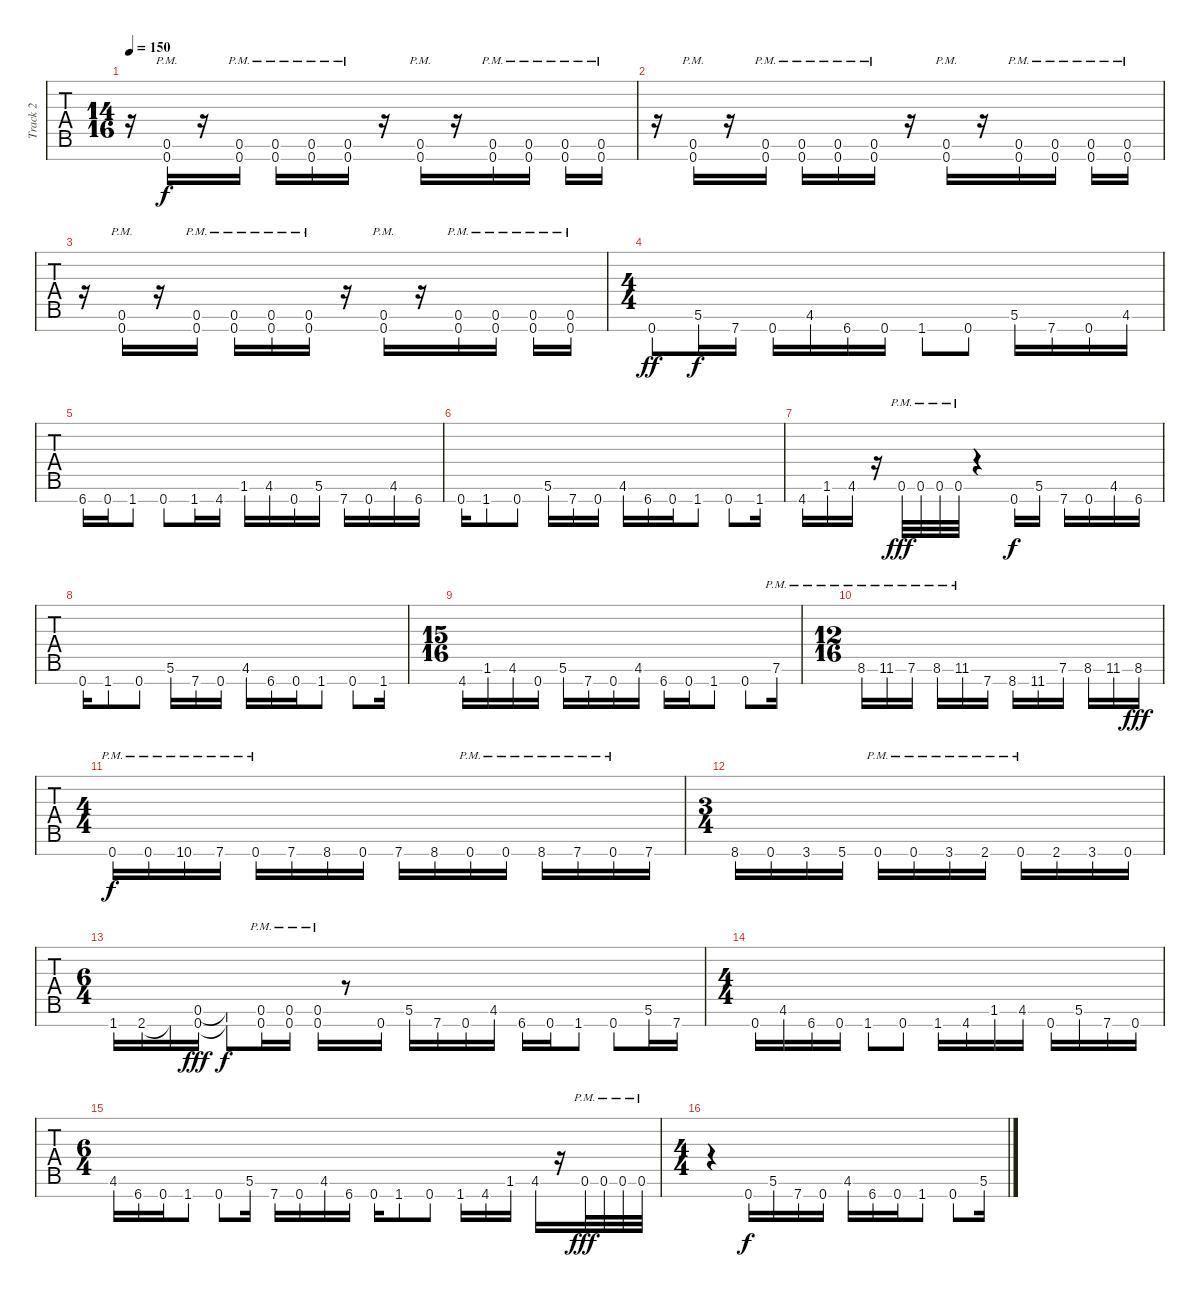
\track ("Track 2" "Track 2") {instrument distortionguitar}
\staff {tabs}
\tuning (E4 B3 G3 D3 A2 E2 A1) {hide}
\ts (14 16)
\tempo 150
\clef f4
\ks c
r.16{dy f} (0.6{pm} 0.7{pm}).16 r.16 (0.6{pm} 0.7{pm}).16 (0.6{pm} 0.7{pm}).16 (0.6{pm} 0.7{pm}).16 (0.6{pm} 0.7{pm}).16 r.16 (0.6{pm} 0.7{pm}).16 r.16 (0.6{pm} 0.7{pm}).16 (0.6{pm} 0.7{pm}).16 (0.6{pm} 0.7{pm}).16 (0.6{pm} 0.7{pm}).16 |
r.16 (0.6{pm} 0.7{pm}).16 r.16 (0.6{pm} 0.7{pm}).16 (0.6{pm} 0.7{pm}).16 (0.6{pm} 0.7{pm}).16 (0.6{pm} 0.7{pm}).16 r.16 (0.6{pm} 0.7{pm}).16 r.16 (0.6{pm} 0.7{pm}).16 (0.6{pm} 0.7{pm}).16 (0.6{pm} 0.7{pm}).16 (0.6{pm} 0.7{pm}).16 |
r.16 (0.6{pm} 0.7{pm}).16 r.16 (0.6{pm} 0.7{pm}).16 (0.6{pm} 0.7{pm}).16 (0.6{pm} 0.7{pm}).16 (0.6{pm} 0.7{pm}).16 r.16 (0.6{pm} 0.7{pm}).16 r.16 (0.6{pm} 0.7{pm}).16 (0.6{pm} 0.7{pm}).16 (0.6{pm} 0.7{pm}).16 (0.6{pm} 0.7{pm}).16 |
\ts (4 4)
0.7{ac}.8{dy ff} 5.6.16{dy f} 7.7.16 0.7.16 4.6.16 6.7.16 0.7.16 1.7.8 0.7.8 5.6.16 7.7.16 0.7.16 4.6.16 |
6.7.16 0.7.16 1.7.8 0.7.8 1.7.16 4.7.16 1.6.16 4.6.16 0.7.16 5.6.16 7.7.16 0.7.16 4.6.16 6.7.16 |
0.7.16 1.7.8 0.7.8 5.6.16 7.7.16 0.7.16 4.6.16 6.7.16 0.7.16 1.7.8 0.7.8 1.7.16 |
4.7.16 1.6.16 4.6.16 r.16 0.6{hac pm}.32{dy fff} 0.6{hac pm}.32 0.6{hac pm}.32 0.6{hac pm}.32 r.4 0.7.16{dy f} 5.6.16 7.7.16 0.7.16 4.6.16 6.7.16 |
0.7.16 1.7.8 0.7.8 5.6.16 7.7.16 0.7.16 4.6.16 6.7.16 0.7.16 1.7.8 0.7.8 1.7.16 |
\ts (15 16)
4.7.16 1.6.16 4.6.16 0.7.16 5.6.16 7.7.16 0.7.16 4.6.16 6.7.16 0.7.16 1.7.8 0.7.8 7.6{pm}.16 |
\ts (12 16)
8.6{pm}.16 11.6{pm}.16 7.6{pm}.16 8.6{pm}.16 11.6{pm}.16 7.7.16 8.7.16 11.7.16 7.6.16 8.6.16 11.6.16 8.6{hac}.16{dy fff} |
\ts (4 4)
0.7{pm}.16{dy f} 0.7{pm}.16 10.7{pm}.16 7.7{pm}.16 0.7{pm}.16 7.7.16 8.7.16 0.7.16 7.7.16 8.7.16 0.7{pm}.16 0.7{pm}.16 8.7{pm}.16 7.7{pm}.16 0.7{pm}.16 7.7.16 |
\ts (3 4)
8.7.16 0.7.16 3.7.16 5.7.16 0.7{pm}.16 0.7{pm}.16 3.7{pm}.16 2.7{pm}.16 0.7{pm}.16 2.7.16 3.7.16 0.7.16 |
\ts (6 4)
1.7.16 2.7.16 2.7{t}.16 (0.6{hac} 0.7{hac}).16{dy fff} (0.6{t} 0.7{t}).8{dy f} (0.6{pm st} 0.7{pm st}).16 (0.6{pm st} 0.7{pm st}).16 (0.6{pm st} 0.7{pm st}).16 r.8 0.7.16 5.6.16 7.7.16 0.7.16 4.6.16 6.7.16 0.7.16 1.7.8 0.7.8 5.6.16 7.7.16 |
\ts (4 4)
0.7.16 4.6.16 6.7.16 0.7.16 1.7.8 0.7.8 1.7.16 4.7.16 1.6.16 4.6.16 0.7.16 5.6.16 7.7.16 0.7.16 |
\ts (6 4)
4.6.16 6.7.16 0.7.16 1.7.8 0.7.8 5.6.16 7.7.16 0.7.16 4.6.16 6.7.16 0.7.16 1.7.8 0.7.8 1.7.16 4.7.16 1.6.16 4.6.16 r.16 0.6{hac pm}.32{dy fff} 0.6{hac pm}.32 0.6{hac pm}.32 0.6{hac pm}.32 |
\ts (4 4)
r.4 0.7.16{dy f} 5.6.16 7.7.16 0.7.16 4.6.16 6.7.16 0.7.16 1.7.8 0.7.8 5.6.16
